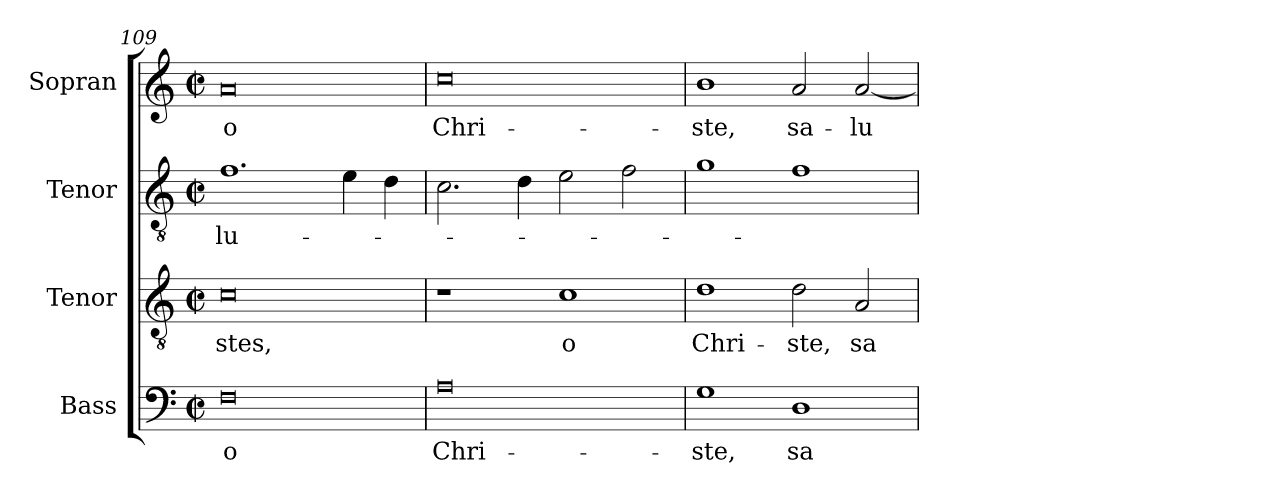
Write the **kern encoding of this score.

**kern	**text	**kern	**text	**kern	**text	**kern	**text
*part4	*part4	*part3	*part3	*part2	*part2	*part1	*part1
*staff4	*staff4	*staff3	*staff3	*staff2	*staff2	*staff1	*staff1
*I"Bass	*	*I"Tenor	*	*I"Tenor	*	*I"Sopran	*
*	*	*I'Tenor	*	*	*	*	*
*clefF4	*	*clefGv2	*	*clefGv2	*	*clefG2	*
*	*	*ITrd7c12	*	*ITrd7c12	*	*	*
*k[]	*	*k[]	*	*k[]	*	*k[]	*
*M2/2	*	*M2/2	*	*M2/2	*	*M2/2	*
*met(c|)	*	*met(c|)	*	*met(c|)	*	*met(c|)	*
=109	=109	=109	=109	=109	=109	=109	=109
!	!LO:LY:b:color=#000000	!	!	!	!	!	!
!	!	!	!LO:LY:b:color=#000000	!	!	!	!
!	!	!	!	!	!LO:LY:b:color=#000000	!	!
!	!	!	!	!	!	!	!LO:LY:b:color=#000000
0Fi	o	0Ci	-stes,	1.Fi	-lu-	0ai	o
.	.	.	.	4Ei\	.	.	.
.	.	.	.	4Di\	.	.	.
=110	=110	=110	=110	=110	=110	=110	=110
!	!LO:LY:b:color=#000000	!	!	!	!	!	!
!	!	!	!	!	!	!	!LO:LY:b:color=#000000
0Ai	Chri-	1r	.	2.Ci\	.	0cci	Chri-
.	.	.	.	4Di\	.	.	.
!	!	!	!LO:LY:b:color=#000000	!	!	!	!
.	.	1Ci	o	2Ei\	.	.	.
.	.	.	.	2Fi\	.	.	.
=111	=111	=111	=111	=111	=111	=111	=111
!	!LO:LY:b:color=#000000	!	!	!	!	!	!
!	!	!	!LO:LY:b:color=#000000	!	!	!	!
!	!	!	!	!	!	!	!LO:LY:b:color=#000000
1Gi	-ste,	1Di	Chri-	1Gi	.	1bi	-ste,
!	!LO:LY:b:color=#000000	!	!	!	!	!	!
!	!	!	!LO:LY:b:color=#000000	!	!	!	!
!	!	!	!	!	!	!	!LO:LY:b:color=#000000
1Di	sa-	2Di\	-ste,	1Fi	.	2ai/	sa-
!	!	!	!LO:LY:b:color=#000000	!	!	!	!
!	!	!	!	!	!	!	!LO:LY:b:color=#000000
.	.	2AAi/	sa-	.	.	[<2ai/	-lu-
=	=	=	=	=	=	=	=
*-	*-	*-	*-	*-	*-	*-	*-
